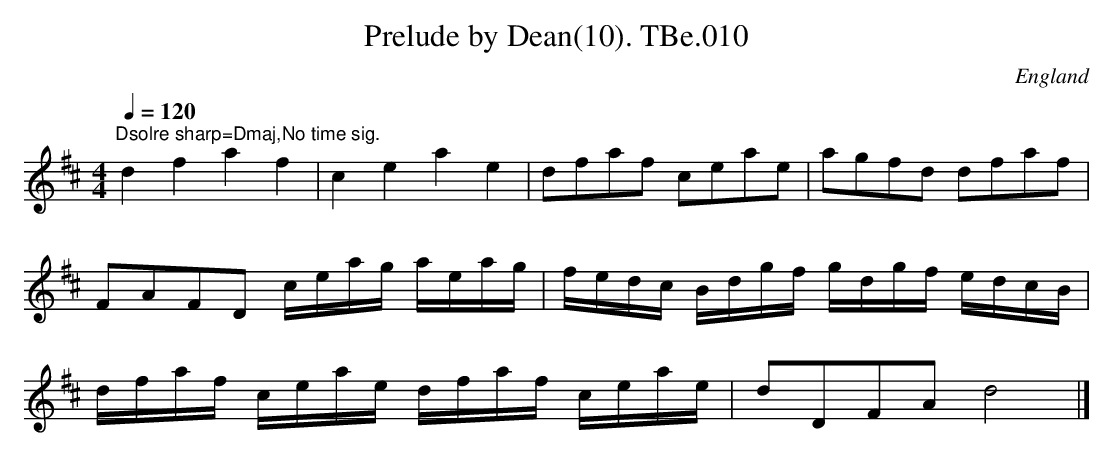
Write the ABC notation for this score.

X:1
T:Prelude by Dean(10). TBe.010
M:4/4
L:1/16
Q:1/4=120
O:England
notC:Mr. Thomas Dean
K:D major
"^Dsolre sharp=Dmaj,No time sig."\
d4f4a4f4 | c4e4a4e4 | d2f2a2f2 c2e2a2e2|\
a2g2f2d2 d2f2a2f2 |!
F2A2F2D2 ceag aeag | fedc Bdgf gdgf edcB |!
dfaf ceae dfaf ceae | d2D2F2A2 d8 |]
